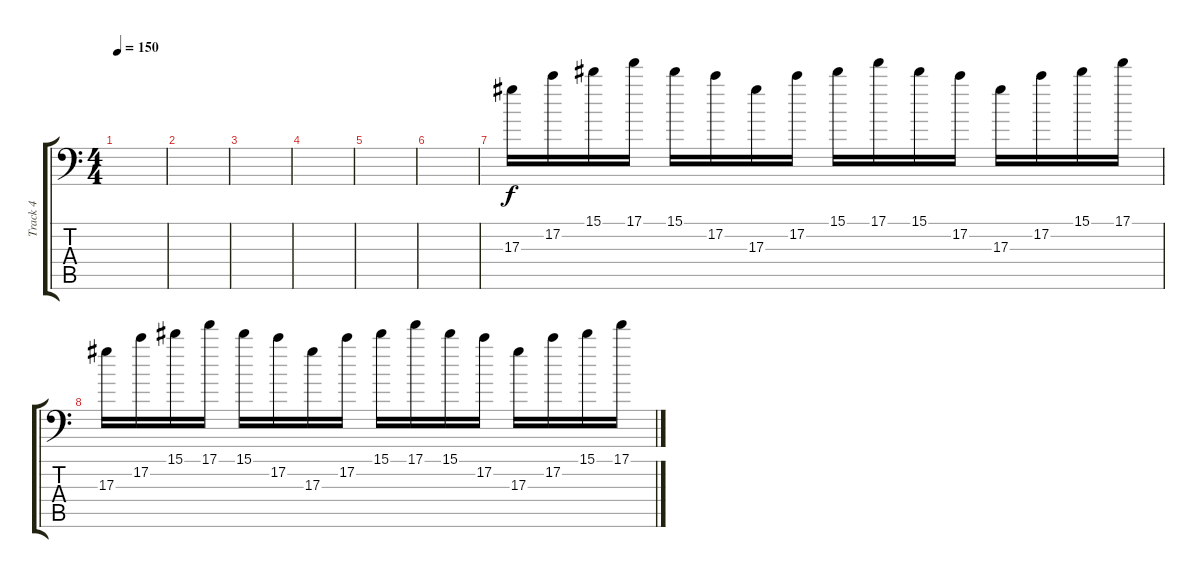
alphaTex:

\track ("Track 4" "Track 4") {instrument distortionguitar}
\staff {score tabs}
\tuning (C4 G3 Eb3 Bb2 F2 Bb1) {hide}
\ts (4 4)
\tempo 150
\clef f4
\ks c
|
|
|
|
|
|
17.3.16{instrument distortionguitar} 17.2.16 15.1.16 17.1.16 15.1.16 17.2.16 17.3.16 17.2.16 15.1.16 17.1.16 15.1.16 17.2.16 17.3.16 17.2.16 15.1.16 17.1.16 |
17.3.16{instrument distortionguitar} 17.2.16 15.1.16 17.1.16 15.1.16 17.2.16 17.3.16 17.2.16 15.1.16 17.1.16 15.1.16 17.2.16 17.3.16 17.2.16 15.1.16 17.1.16
